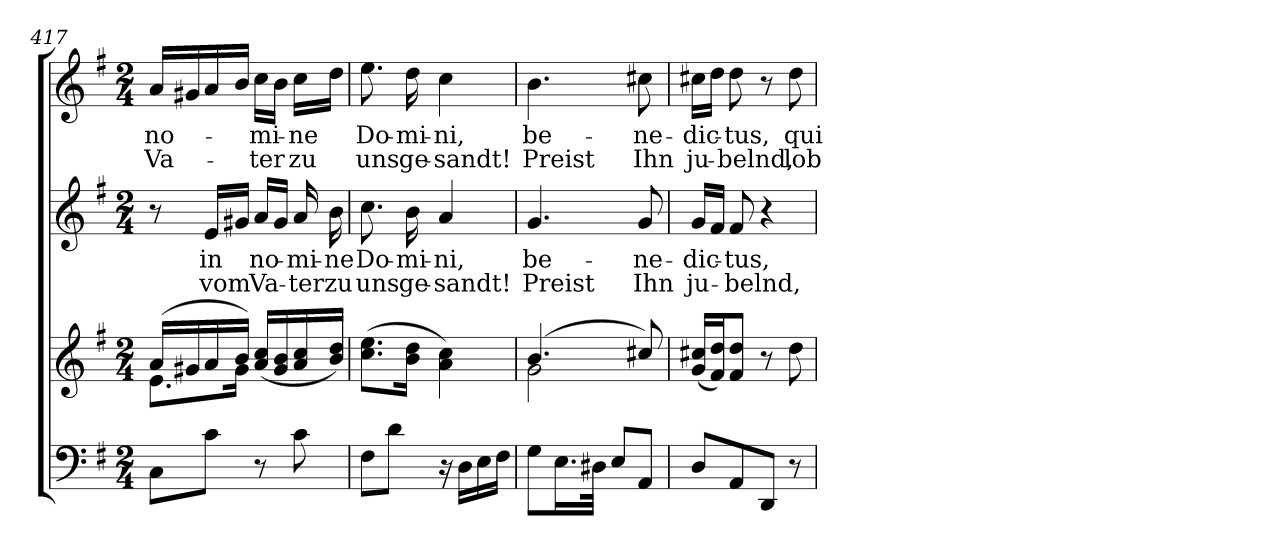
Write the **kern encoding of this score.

**kern	**kern	**kern	**text	**text	**kern	**text	**text
*part3	*part3	*part2	*part2	*part2	*part1	*part1	*part1
*staff4	*staff3	*staff2	*staff2	*staff2	*staff1	*staff1	*staff1
*clefF4	*clefG2	*clefG2	*	*	*clefG2	*	*
*k[f#]	*k[f#]	*k[f#]	*	*	*k[f#]	*	*
*G:	*G:	*G:	*	*	*G:	*	*
*M2/4	*M2/4	*M2/4	*	*	*M2/4	*	*
=417	=417	=417	=417	=417	=417	=417	=417
*	*^	*	*	*	*	*	*
!	!	!	!	!	!	!	!LO:LY:b	!LO:LY:b
8C\L	(>16a/LL	8.e\L	8r	.	.	16a/LL	no-	Va-
.	16g#X/	.	.	.	.	16g#X/	.	.
!	!	!	!	!LO:LY:b	!LO:LY:b	!	!	!
8c\J	16a/	.	16e/LL	in	vom	16a/	.	.
.	16b/JJ)	16g#\Jk	16g#X/JJ	.	.	16b/JJ	.	.
!	!	!	!	!LO:LY:b	!LO:LY:b	!	!LO:LY:b	!LO:LY:b
8r	(<16a/ 16cc/LL	4ryy	16a/LL	no-	Va-	16cc\LL	-mi-	-ter
.	16g#/ 16b/	.	16g#/JJ	.	.	16b\JJ	.	.
!	!	!	!	!LO:LY:b	!LO:LY:b	!	!LO:LY:b	!LO:LY:b
8c\	16a/ 16cc/	.	16a/	-mi-	-ter	16cc\LL	-ne	zu
!	!	!	!	!LO:LY:b	!LO:LY:b	!	!	!
.	16b/ 16dd/JJ)	.	16b\	-ne	zu	16dd\JJ	.	.
*	*v	*v	*	*	*	*	*	*
!!LO:PB:g=z
=418	=418	=418	=418	=418	=418	=418	=418
!	!	!	!LO:LY:b	!LO:LY:b	!	!LO:LY:b	!LO:LY:b
8F#\L	(>8.cc\ 8.ee\L	8.cc\	Do-	uns	8.ee\	Do-	uns
8d\J	.	.	.	.	.	.	.
!	!	!	!LO:LY:b	!LO:LY:b	!	!LO:LY:b	!LO:LY:b
.	16b\ 16dd\Jk	16b\	-mi-	ge-	16dd\	-mi-	ge-
!	!	!	!LO:LY:b	!LO:LY:b	!	!LO:LY:b	!LO:LY:b
16r	4a\ 4cc\)	4a/	-ni,	-sandt!	4cc\	-ni,	-sandt!
16D\LL	.	.	.	.	.	.	.
16E\	.	.	.	.	.	.	.
16F#\JJ	.	.	.	.	.	.	.
=419	=419	=419	=419	=419	=419	=419	=419
*	*^	*	*	*	*	*	*
!	!	!	!	!LO:LY:b	!LO:LY:b	!	!LO:LY:b	!LO:LY:b
8G\L	(4.b/	2g\	4.g/	be-	Preist	4.b\	be-	Preist
16.E\L	.	.	.	.	.	.	.	.
32D#X\JJk	.	.	.	.	.	.	.	.
8E/L	.	.	.	.	.	.	.	.
!	!	!	!	!LO:LY:b	!LO:LY:b	!	!LO:LY:b	!LO:LY:b
8AA/J	8cc#X/)	.	8g/	-ne-	Ihn	8cc#X\	-ne-	Ihn
*	*v	*v	*	*	*	*	*	*
=420	=420	=420	=420	=420	=420	=420	=420
!	!	!	!LO:LY:b	!LO:LY:b	!	!LO:LY:b	!LO:LY:b
8D/L	(<16g/ 16cc#X/LL	16g/LL	-dic-	ju-	16cc#X\LL	-dic-	ju-
.	16f#/ 16dd/J)	16f#/JJ	.	.	16dd\JJ	.	.
!	!	!	!LO:LY:b	!LO:LY:b	!	!LO:LY:b	!LO:LY:b
8AA/	8f#/ 8dd/J	8f#/	-tus,	-belnd,	8dd\	-tus,	-belnd,
8DD/J	8r	4r	.	.	8r	.	.
!	!	!	!	!	!	!LO:LY:b	!LO:LY:b
8r	8dd\	.	.	.	8dd\	qui	lob-
=	=	=	=	=	=	=	=
*-	*-	*-	*-	*-	*-	*-	*-
